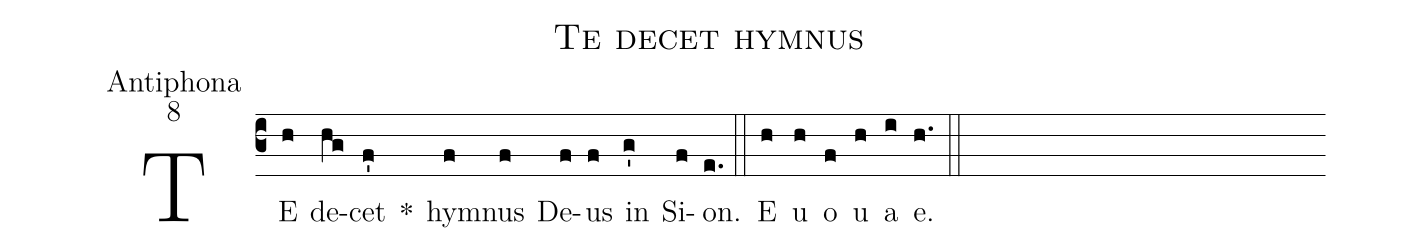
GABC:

name:Te decet hymnus;
office-part:Antiphona;
mode:8;
%%
(c3) TE(h) de(hg)cet(f') *() hy(f)mnus(f) De(f)us(f) in(g') Si(f)on.(e.) (::) <eu>E(h) u(h) o(f) u(h) a(i) e.</eu>(h.) (::)
